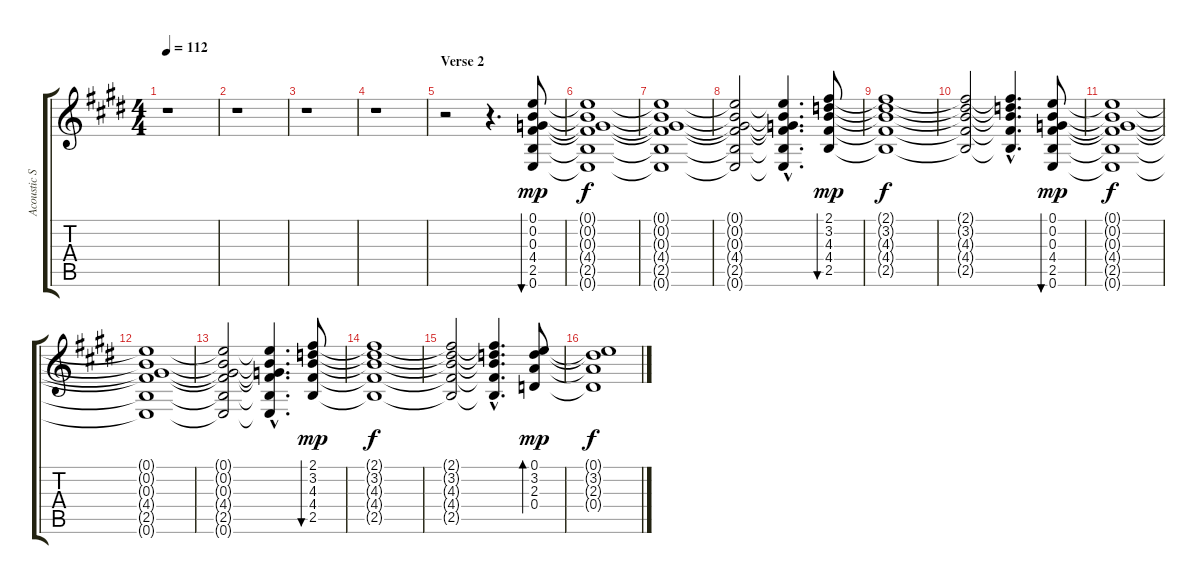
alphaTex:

\track ("Acoustic Steel String Guitar 2" "Acoustic S") {instrument acousticguitarsteel}
\staff {score tabs}
\tuning (E4 B3 G3 D3 A2 E2) {hide}
\ts (4 4)
\tempo 112
\clef g2
\ks e
r.1{dy mp} |
r.1 |
r.1 |
r.1 |
\section ("" "Verse 2")
r.2 r.4{d} (0.1 0.2 0.3 4.4 2.5 0.6).8{bu 240} |
(0.1{t} 0.2{t} 0.3{t} 4.4{t} 2.5{t} 0.6{t}).1{dy f} |
(0.1{t} 0.2{t} 0.3{t} 4.4{t} 2.5{t} 0.6{t}).1 |
(0.1{t} 0.2{t} 0.3{t} 4.4{t} 2.5{t} 0.6{t}).2 (0.1{hac t} 0.2{hac t} 0.3{hac t} 4.4{hac t} 2.5{hac t} 0.6{hac t}).4{d} (2.1 3.2 4.3 4.4 2.5).8{bu 240 dy mp} |
(2.1{t} 3.2{t} 4.3{t} 4.4{t} 2.5{t}).1{dy f} |
(2.1{t} 3.2{t} 4.3{t} 4.4{t} 2.5{t}).2 (2.1{hac t} 3.2{hac t} 4.3{hac t} 4.4{hac t} 2.5{hac t}).4{d} (0.1 0.2 0.3 4.4 2.5 0.6).8{bu 240 dy mp} |
(0.1{t} 0.2{t} 0.3{t} 4.4{t} 2.5{t} 0.6{t}).1{dy f} |
(0.1{t} 0.2{t} 0.3{t} 4.4{t} 2.5{t} 0.6{t}).1 |
(0.1{t} 0.2{t} 0.3{t} 4.4{t} 2.5{t} 0.6{t}).2 (0.1{hac t} 0.2{hac t} 0.3{hac t} 4.4{hac t} 2.5{hac t} 0.6{hac t}).4{d} (2.1 3.2 4.3 4.4 2.5).8{bu 240 dy mp} |
(2.1{t} 3.2{t} 4.3{t} 4.4{t} 2.5{t}).1{dy f} |
(2.1{t} 3.2{t} 4.3{t} 4.4{t} 2.5{t}).2 (2.1{hac t} 3.2{hac t} 4.3{hac t} 4.4{hac t} 2.5{hac t}).4{d} (0.1 3.2 2.3 0.4).8{bd 240 dy mp} |
(0.1{t} 3.2{t} 2.3{t} 0.4{t}).1{dy f}
